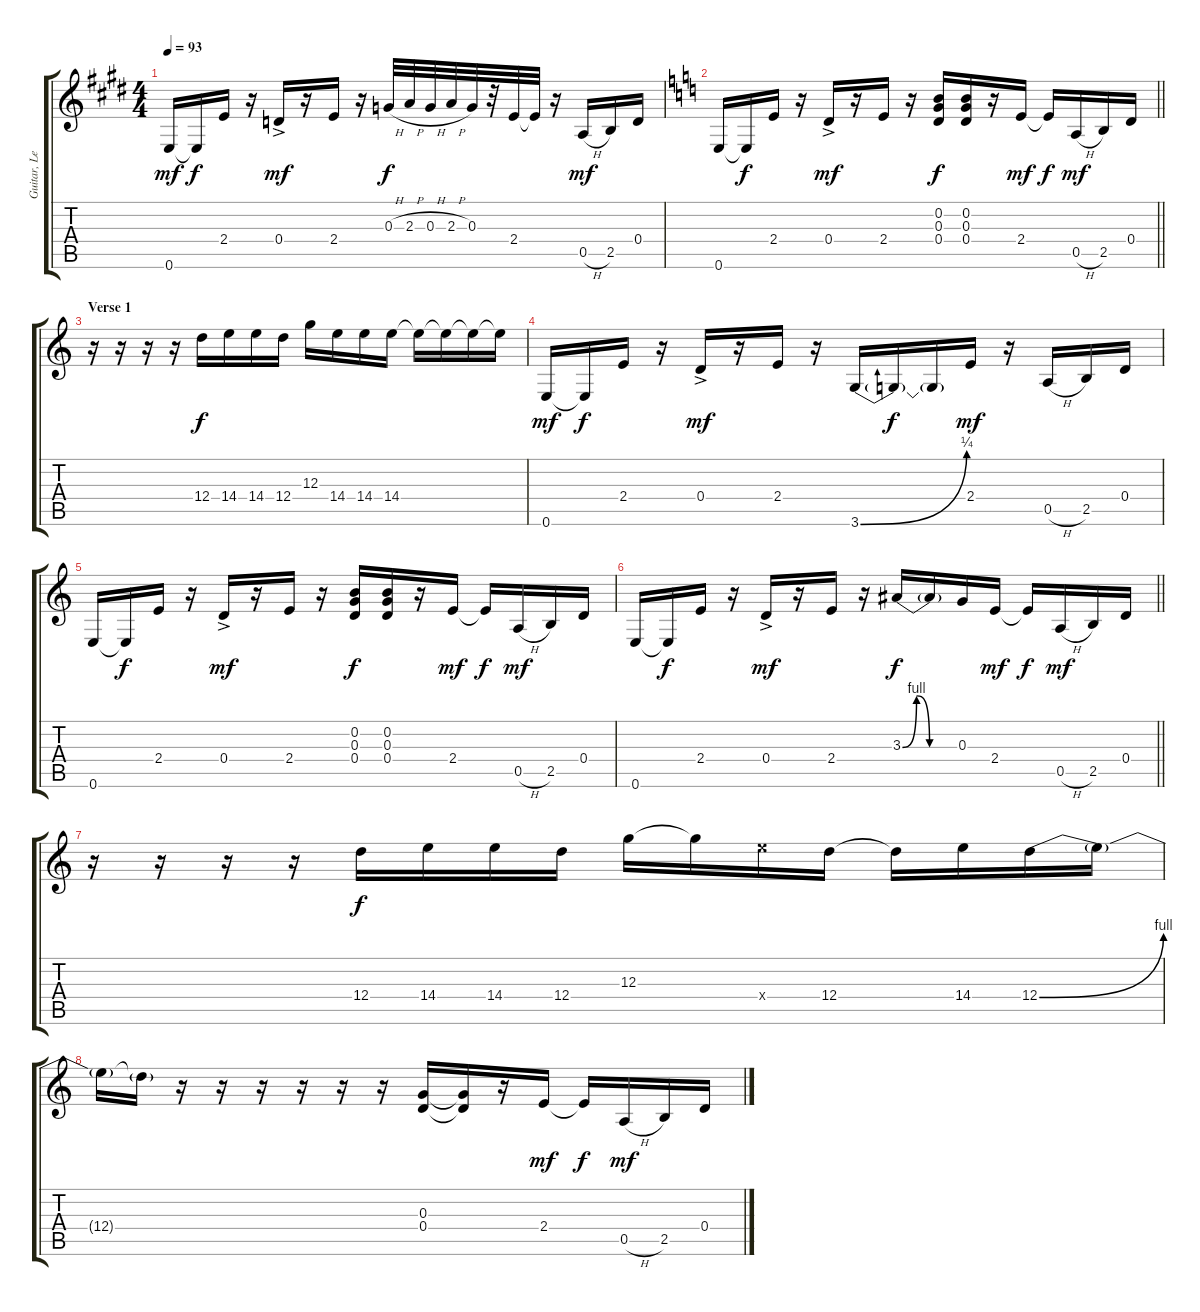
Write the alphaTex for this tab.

\track ("Guitar, Lead" "Guitar, Le") {instrument overdrivenguitar}
\staff {score tabs}
\tuning (E4 B3 G3 D3 A2 E2) {hide}
\ts (4 4)
\tempo 93
\clef g2
\ks e
0.6.16{dy mf} 0.6{t}.16{dy f} 2.4.16 r.16 0.4{ac}.16{dy mf} r.16 2.4.16 r.16 0.3{h}.32{dy f} 2.3{h}.32 0.3{h}.32 2.3{h}.32 0.3.32 r.32 2.4.32 2.4{t}.32 r.16 0.5{h}.16{dy mf} 2.5.16 0.4.16 |
\barLineRight lightlight
\ks c
0.6.16 0.6{t}.16{dy f} 2.4.16 r.16 0.4{ac}.16{dy mf} r.16 2.4.16 r.16 (0.2 0.3 0.4).16{dy f} (0.2 0.3 0.4).16 r.16 2.4.16{dy mf} 2.4{t}.16{dy f} 0.5{h}.16{dy mf} 2.5.16 0.4.16 |
\section ("" "Verse 1")
r.16 r.16 r.16 r.16 12.4.16{dy f} 14.4.16 14.4.16 12.4.16 12.3.16 14.4.16 14.4.16 14.4.16 14.4{t}.16 14.4{t}.16 14.4{t}.16 14.4{t}.16 |
0.6.16{dy mf} 0.6{t}.16{dy f} 2.4.16 r.16 0.4{ac}.16{dy mf} r.16 2.4.16 r.16 3.6{be (bend 0 0 60 1)}.16 3.6{t}.16{dy f} 3.6{t}.16 2.4.16{dy mf} r.16 0.5{h}.16 2.5.16 0.4.16 |
0.6.16 0.6{t}.16{dy f} 2.4.16 r.16 0.4{ac}.16{dy mf} r.16 2.4.16 r.16 (0.2 0.3 0.4).16{dy f} (0.2 0.3 0.4).16 r.16 2.4.16{dy mf} 2.4{t}.16{dy f} 0.5{h}.16{dy mf} 2.5.16 0.4.16 |
\barLineRight lightlight
0.6.16 0.6{t}.16{dy f} 2.4.16 r.16 0.4{ac}.16{dy mf} r.16 2.4.16 r.16 3.3{be (custom 0 0 15 4 29 0 60 0)}.16{dy f} 3.3{t}.16 0.3.16 2.4.16{dy mf} 2.4{t}.16{dy f} 0.5{h}.16{dy mf} 2.5.16 0.4.16 |
r.16 r.16 r.16 r.16 12.4.16{dy f} 14.4.16 14.4.16 12.4.16 12.3.16 12.3{t}.16 14.4{x}.16 12.4.16 12.4{t}.16 14.4.16 12.4{be (bend 0 0 60 4)}.16 12.4{t}.16 |
12.4{t}.16 12.4{t}.16 r.16 r.16 r.16 r.16 r.16 r.16 (0.3 0.4).16 (0.3{t} 0.4{t}).16 r.16 2.4.16{dy mf} 2.4{t}.16{dy f} 0.5{h}.16{dy mf} 2.5.16 0.4.16
